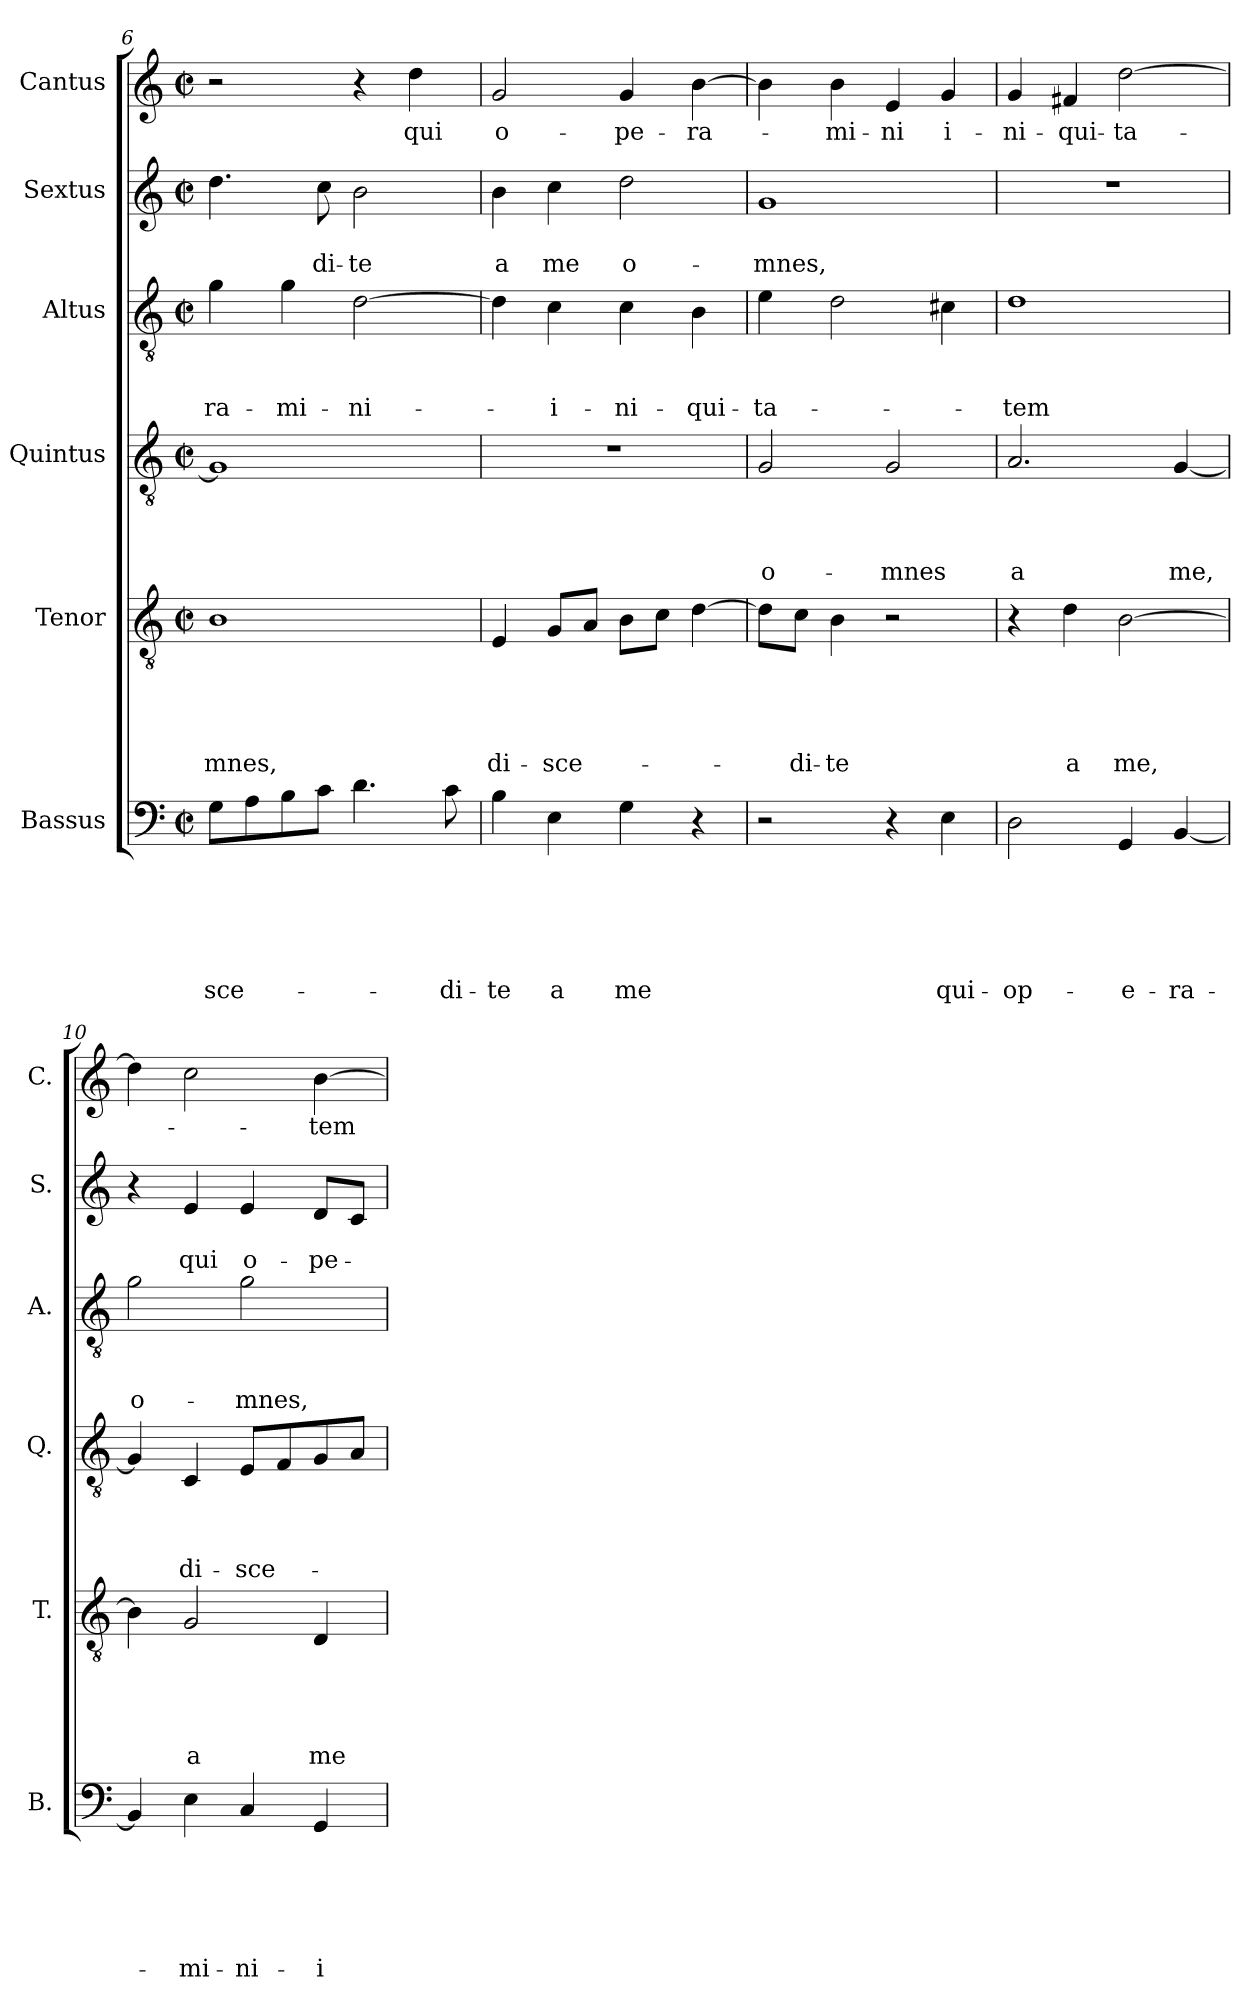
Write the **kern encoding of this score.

**kern	**text	**text	**text	**text	**text	**text	**kern	**text	**text	**text	**text	**text	**kern	**text	**text	**text	**text	**kern	**text	**text	**text	**kern	**text	**text	**kern	**text
*part6	*part6	*part6	*part6	*part6	*part6	*part6	*part5	*part5	*part5	*part5	*part5	*part5	*part4	*part4	*part4	*part4	*part4	*part3	*part3	*part3	*part3	*part2	*part2	*part2	*part1	*part1
*staff6	*staff6	*staff6	*staff6	*staff6	*staff6	*staff6	*staff5	*staff5	*staff5	*staff5	*staff5	*staff5	*staff4	*staff4	*staff4	*staff4	*staff4	*staff3	*staff3	*staff3	*staff3	*staff2	*staff2	*staff2	*staff1	*staff1
*I"Bassus	*	*	*	*	*	*	*I"Tenor	*	*	*	*	*	*I"Quintus	*	*	*	*	*I"Altus	*	*	*	*I"Sextus	*	*	*I"Cantus	*
*I'B.	*	*	*	*	*	*	*I'T.	*	*	*	*	*	*I'Q.	*	*	*	*	*I'A.	*	*	*	*I'S.	*	*	*I'C.	*
!!LO:LB:g=z
*clefF4	*	*	*	*	*	*	*clefGv2	*	*	*	*	*	*clefGv2	*	*	*	*	*clefGv2	*	*	*	*clefG2	*	*	*clefG2	*
*k[]	*	*	*	*	*	*	*k[]	*	*	*	*	*	*k[]	*	*	*	*	*k[]	*	*	*	*k[]	*	*	*k[]	*
*C:	*	*	*	*	*	*	*C:	*	*	*	*	*	*C:	*	*	*	*	*C:	*	*	*	*C:	*	*	*C:	*
*M2/2	*	*	*	*	*	*	*M2/2	*	*	*	*	*	*M2/2	*	*	*	*	*M2/2	*	*	*	*M2/2	*	*	*M2/2	*
*met(c|)	*	*	*	*	*	*	*met(c|)	*	*	*	*	*	*met(c|)	*	*	*	*	*met(c|)	*	*	*	*met(c|)	*	*	*met(c|)	*
=6	=6	=6	=6	=6	=6	=6	=6	=6	=6	=6	=6	=6	=6	=6	=6	=6	=6	=6	=6	=6	=6	=6	=6	=6	=6	=6
!	!	!	!	!	!	!LO:LY:b	!	!	!	!	!	!LO:LY:b	!	!	!	!	!	!	!	!	!LO:LY:b	!	!	!	!	!
8G\L	.	.	.	.	.	-sce-	1B	.	.	.	.	-mnes,	1G]	.	.	.	.	4g\	.	.	-ra-	4.dd\	.	.	2r	.
8A\	.	.	.	.	.	.	.	.	.	.	.	.	.	.	.	.	.	.	.	.	.	.	.	.	.	.
!	!	!	!	!	!	!	!	!	!	!	!	!	!	!	!	!	!	!	!	!	!LO:LY:b	!	!	!	!	!
8B\	.	.	.	.	.	.	.	.	.	.	.	.	.	.	.	.	.	4g\	.	.	-mi-	.	.	.	.	.
!	!	!	!	!	!	!	!	!	!	!	!	!	!	!	!	!	!	!	!	!	!	!	!	!LO:LY:b	!	!
8c\J	.	.	.	.	.	.	.	.	.	.	.	.	.	.	.	.	.	.	.	.	.	8cc\	.	-di-	.	.
!	!	!	!	!	!	!	!	!	!	!	!	!	!	!	!	!	!	!	!	!	!LO:LY:b	!	!	!LO:LY:b	!	!
4.d\	.	.	.	.	.	.	.	.	.	.	.	.	.	.	.	.	.	[>2d\	.	.	-ni-	2b\	.	-te	4r	.
!	!	!	!	!	!	!	!	!	!	!	!	!	!	!	!	!	!	!	!	!	!	!	!	!	!	!LO:LY:b
.	.	.	.	.	.	.	.	.	.	.	.	.	.	.	.	.	.	.	.	.	.	.	.	.	4dd\	qui
!	!	!	!	!	!	!LO:LY:b	!	!	!	!	!	!	!	!	!	!	!	!	!	!	!	!	!	!	!	!
8c\	.	.	.	.	.	-di-	.	.	.	.	.	.	.	.	.	.	.	.	.	.	.	.	.	.	.	.
=7	=7	=7	=7	=7	=7	=7	=7	=7	=7	=7	=7	=7	=7	=7	=7	=7	=7	=7	=7	=7	=7	=7	=7	=7	=7	=7
!	!	!	!	!	!	!LO:LY:b	!	!	!	!	!	!LO:LY:b	!	!	!	!	!	!	!	!	!	!	!	!LO:LY:b	!	!LO:LY:b
4B\	.	.	.	.	.	-te	4E/	.	.	.	.	di-	1r	.	.	.	.	4d\]	.	.	.	4b\	.	a	2g/	o-
!	!	!	!	!	!	!LO:LY:b	!	!	!	!	!	!LO:LY:b	!	!	!	!	!	!	!	!	!LO:LY:b	!	!	!LO:LY:b	!	!
4E\	.	.	.	.	.	a	8G/L	.	.	.	.	-sce-	.	.	.	.	.	4c\	.	.	-i-	4cc\	.	me	.	.
.	.	.	.	.	.	.	8A/J	.	.	.	.	.	.	.	.	.	.	.	.	.	.	.	.	.	.	.
!	!	!	!	!	!	!LO:LY:b	!	!	!	!	!	!	!	!	!	!	!	!	!	!	!LO:LY:b	!	!	!LO:LY:b	!	!LO:LY:b
4G\	.	.	.	.	.	me	8B\L	.	.	.	.	.	.	.	.	.	.	4c\	.	.	-ni-	2dd\	.	o-	4g/	-pe-
.	.	.	.	.	.	.	8c\J	.	.	.	.	.	.	.	.	.	.	.	.	.	.	.	.	.	.	.
!	!	!	!	!	!	!	!	!	!	!	!	!	!	!	!	!	!	!	!	!	!LO:LY:b	!	!	!	!	!LO:LY:b
4r	.	.	.	.	.	.	[>4d\	.	.	.	.	.	.	.	.	.	.	4B\	.	.	-qui-	.	.	.	[>4b\	-ra-
=8	=8	=8	=8	=8	=8	=8	=8	=8	=8	=8	=8	=8	=8	=8	=8	=8	=8	=8	=8	=8	=8	=8	=8	=8	=8	=8
!	!	!	!	!	!	!	!	!	!	!	!	!	!	!	!	!	!LO:LY:b	!	!	!	!LO:LY:b	!	!	!LO:LY:b	!	!
2r	.	.	.	.	.	.	8d\L]	.	.	.	.	.	2G/	.	.	.	-o-	4e\	.	.	-ta-	1g	.	-mnes,	4b\]	.
!	!	!	!	!	!	!	!	!	!	!	!	!LO:LY:b	!	!	!	!	!	!	!	!	!	!	!	!	!	!
.	.	.	.	.	.	.	8c\J	.	.	.	.	-di-	.	.	.	.	.	.	.	.	.	.	.	.	.	.
!	!	!	!	!	!	!	!	!	!	!	!	!LO:LY:b	!	!	!	!	!	!	!	!	!	!	!	!	!	!LO:LY:b
.	.	.	.	.	.	.	4B\	.	.	.	.	-te	.	.	.	.	.	2d\	.	.	.	.	.	.	4b\	-mi-
!	!	!	!	!	!	!	!	!	!	!	!	!	!	!	!	!	!LO:LY:b	!	!	!	!	!	!	!	!	!LO:LY:b
4r	.	.	.	.	.	.	2r	.	.	.	.	.	2G/	.	.	.	-mnes	.	.	.	.	.	.	.	4e/	-ni
!	!	!	!	!	!	!LO:LY:b	!	!	!	!	!	!	!	!	!	!	!	!	!	!	!	!	!	!	!	!LO:LY:b
4E\	.	.	.	.	.	qui-	.	.	.	.	.	.	.	.	.	.	.	4c#X\	.	.	.	.	.	.	4g/	i-
=9	=9	=9	=9	=9	=9	=9	=9	=9	=9	=9	=9	=9	=9	=9	=9	=9	=9	=9	=9	=9	=9	=9	=9	=9	=9	=9
!	!	!	!	!	!	!LO:LY:b	!	!	!	!	!	!	!	!	!	!	!LO:LY:b	!	!	!	!LO:LY:b	!	!	!	!	!LO:LY:b
2D\	.	.	.	.	.	-op-	4r	.	.	.	.	.	2.A/	.	.	.	a	1d	.	.	-tem	1r	.	.	4g/	-ni-
!	!	!	!	!	!	!	!	!	!	!	!	!LO:LY:b	!	!	!	!	!	!	!	!	!	!	!	!	!	!LO:LY:b
.	.	.	.	.	.	.	4d\	.	.	.	.	a	.	.	.	.	.	.	.	.	.	.	.	.	4f#X/	-qui-
!	!	!	!	!	!	!LO:LY:b	!	!	!	!	!	!LO:LY:b	!	!	!	!	!	!	!	!	!	!	!	!	!	!LO:LY:b
4GG/	.	.	.	.	.	-e-	[>2B\	.	.	.	.	me,	.	.	.	.	.	.	.	.	.	.	.	.	[>2dd\	-ta-
!	!	!	!	!	!	!LO:LY:b	!	!	!	!	!	!	!	!	!	!	!LO:LY:b	!	!	!	!	!	!	!	!	!
[<4BB/	.	.	.	.	.	-ra-	.	.	.	.	.	.	[<4G/	.	.	.	me,	.	.	.	.	.	.	.	.	.
=10	=10	=10	=10	=10	=10	=10	=10	=10	=10	=10	=10	=10	=10	=10	=10	=10	=10	=10	=10	=10	=10	=10	=10	=10	=10	=10
!	!	!	!	!	!	!	!	!	!	!	!	!	!	!	!	!	!	!	!	!	!LO:LY:b	!	!	!	!	!
4BB/]	.	.	.	.	.	.	4B\]	.	.	.	.	.	4G/]	.	.	.	.	2g\	.	.	o-	4r	.	.	4dd\]	.
!	!	!	!	!	!	!LO:LY:b	!	!	!	!	!	!LO:LY:b	!	!	!	!	!LO:LY:b	!	!	!	!	!	!	!LO:LY:b	!	!
4E\	.	.	.	.	.	-mi-	2G/	.	.	.	.	a	4C/	.	.	.	di-	.	.	.	.	4e/	.	qui	2cc\	.
!	!	!	!	!	!	!LO:LY:b	!	!	!	!	!	!	!	!	!	!	!LO:LY:b	!	!	!	!LO:LY:b	!	!	!LO:LY:b	!	!
4C/	.	.	.	.	.	-ni-	.	.	.	.	.	.	8E/L	.	.	.	-sce-	2g\	.	.	-mnes,	4e/	.	o-	.	.
.	.	.	.	.	.	.	.	.	.	.	.	.	8F/	.	.	.	.	.	.	.	.	.	.	.	.	.
!	!	!	!	!	!	!LO:LY:b	!	!	!	!	!	!LO:LY:b	!	!	!	!	!	!	!	!	!	!	!	!LO:LY:b	!	!LO:LY:b
4GG/	.	.	.	.	.	-i-	4D/	.	.	.	.	me	8G/	.	.	.	.	.	.	.	.	8d/L	.	-pe-	[>4b\	-tem-
.	.	.	.	.	.	.	.	.	.	.	.	.	8A/J	.	.	.	.	.	.	.	.	8c/J	.	.	.	.
=	=	=	=	=	=	=	=	=	=	=	=	=	=	=	=	=	=	=	=	=	=	=	=	=	=	=
*-	*-	*-	*-	*-	*-	*-	*-	*-	*-	*-	*-	*-	*-	*-	*-	*-	*-	*-	*-	*-	*-	*-	*-	*-	*-	*-
